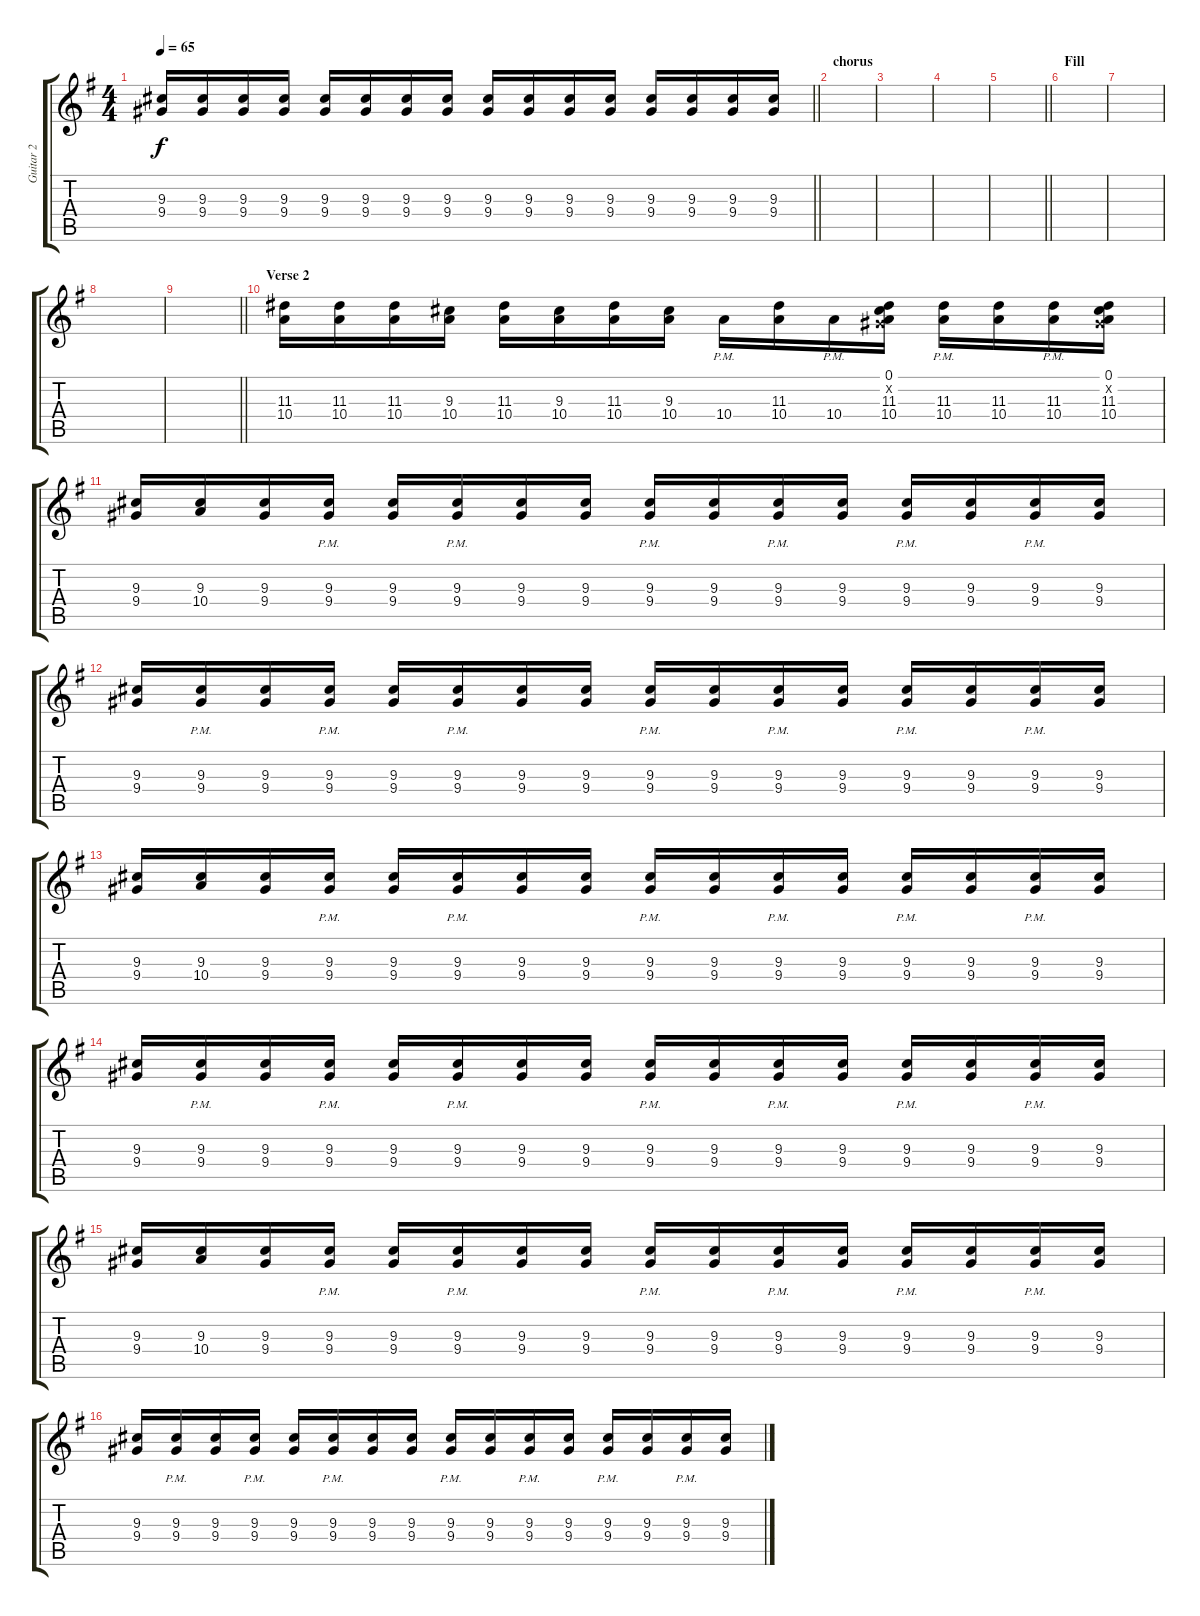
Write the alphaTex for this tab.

\track ("Guitar 2" "Guitar 2") {instrument electricguitarclean}
\staff {score tabs}
\tuning (Db4 Ab3 E3 B2 Gb2 Db2) {hide}
\ts (4 4)
\tempo 65
\clef g2
\barLineRight lightlight
\ks g
(9.3 9.4).16{dy f} (9.3 9.4).16 (9.3 9.4).16 (9.3 9.4).16 (9.3 9.4).16 (9.3 9.4).16 (9.3 9.4).16 (9.3 9.4).16 (9.3 9.4).16 (9.3 9.4).16 (9.3 9.4).16 (9.3 9.4).16 (9.3 9.4).16 (9.3 9.4).16 (9.3 9.4).16 (9.3 9.4).16 |
\section ("" "chorus")
|
|
|
\barLineRight lightlight
|
\section ("" "Fill")
|
|
|
\barLineRight lightlight
|
\section ("" "Verse 2")
(11.3 10.4).16 (11.3 10.4).16 (11.3 10.4).16 (9.3 10.4).16 (11.3 10.4).16 (9.3 10.4).16 (11.3 10.4).16 (9.3 10.4).16 10.4{pm}.16 (11.3 10.4).16 10.4{pm}.16 (0.1 0.2{x} 11.3 10.4).16 (11.3 10.4{pm}).16 (11.3 10.4).16 (11.3 10.4{pm}).16 (0.1 0.2{x} 11.3 10.4).16 |
(9.3 9.4).16 (9.3 10.4).16 (9.3 9.4).16 (9.3{pm} 9.4).16 (9.3 9.4).16 (9.3{pm} 9.4).16 (9.3 9.4).16 (9.3 9.4).16 (9.3 9.4{pm}).16 (9.3 9.4).16 (9.3 9.4{pm}).16 (9.3 9.4).16 (9.3 9.4{pm}).16 (9.3 9.4).16 (9.3 9.4{pm}).16 (9.3 9.4).16 |
(9.3 9.4).16 (9.3 9.4{pm}).16 (9.3 9.4).16 (9.3 9.4{pm}).16 (9.3 9.4).16 (9.3 9.4{pm}).16 (9.3 9.4).16 (9.3 9.4).16 (9.3 9.4{pm}).16 (9.3 9.4).16 (9.3 9.4{pm}).16 (9.3 9.4).16 (9.3 9.4{pm}).16 (9.3 9.4).16 (9.3 9.4{pm}).16 (9.3 9.4).16 |
(9.3 9.4).16 (9.3 10.4).16 (9.3 9.4).16 (9.3{pm} 9.4).16 (9.3 9.4).16 (9.3{pm} 9.4).16 (9.3 9.4).16 (9.3 9.4).16 (9.3 9.4{pm}).16 (9.3 9.4).16 (9.3 9.4{pm}).16 (9.3 9.4).16 (9.3 9.4{pm}).16 (9.3 9.4).16 (9.3 9.4{pm}).16 (9.3 9.4).16 |
(9.3 9.4).16 (9.3 9.4{pm}).16 (9.3 9.4).16 (9.3 9.4{pm}).16 (9.3 9.4).16 (9.3 9.4{pm}).16 (9.3 9.4).16 (9.3 9.4).16 (9.3 9.4{pm}).16 (9.3 9.4).16 (9.3 9.4{pm}).16 (9.3 9.4).16 (9.3 9.4{pm}).16 (9.3 9.4).16 (9.3 9.4{pm}).16 (9.3 9.4).16 |
(9.3 9.4).16 (9.3 10.4).16 (9.3 9.4).16 (9.3{pm} 9.4).16 (9.3 9.4).16 (9.3{pm} 9.4).16 (9.3 9.4).16 (9.3 9.4).16 (9.3 9.4{pm}).16 (9.3 9.4).16 (9.3 9.4{pm}).16 (9.3 9.4).16 (9.3 9.4{pm}).16 (9.3 9.4).16 (9.3 9.4{pm}).16 (9.3 9.4).16 |
(9.3 9.4).16 (9.3 9.4{pm}).16 (9.3 9.4).16 (9.3 9.4{pm}).16 (9.3 9.4).16 (9.3 9.4{pm}).16 (9.3 9.4).16 (9.3 9.4).16 (9.3 9.4{pm}).16 (9.3 9.4).16 (9.3 9.4{pm}).16 (9.3 9.4).16 (9.3 9.4{pm}).16 (9.3 9.4).16 (9.3 9.4{pm}).16 (9.3 9.4).16
